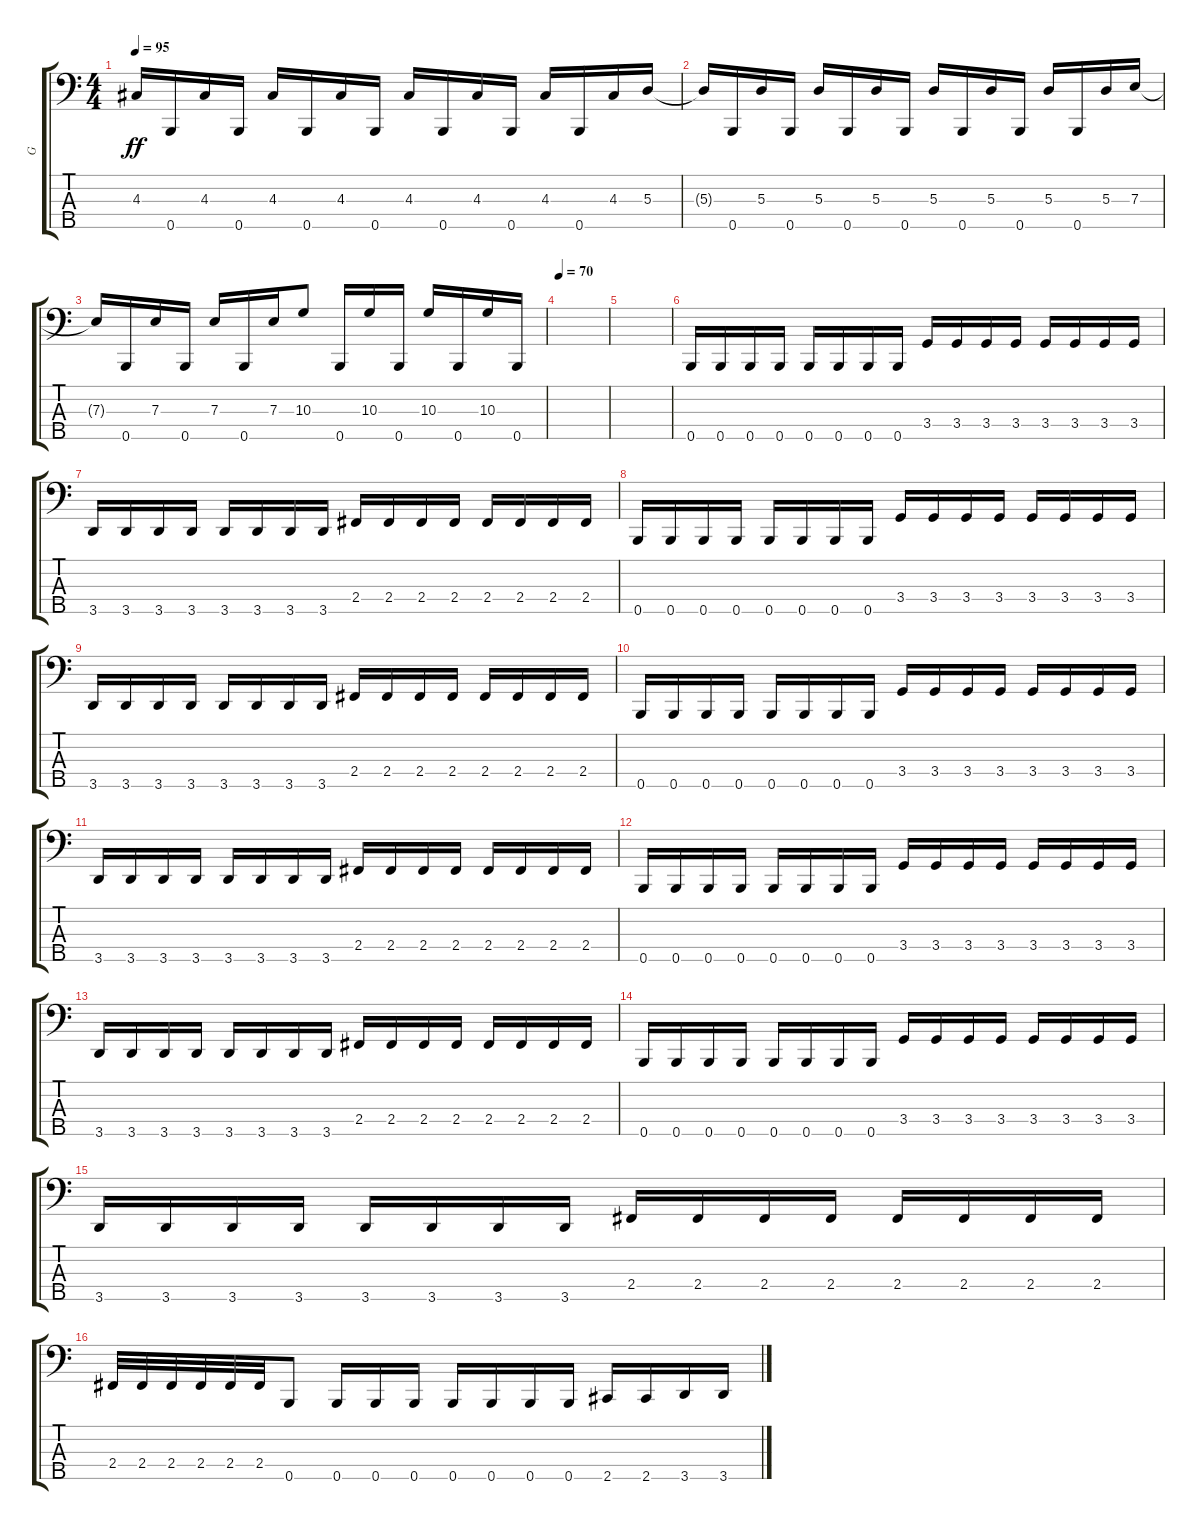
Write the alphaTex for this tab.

\track ("G" "G") {instrument electricbassfinger}
\staff {score tabs}
\tuning (G2 D2 A1 E1 B0) {hide}
\ts (4 4)
\tempo 95
\clef f4
\ks c
4.3{t}.16{dy ff} 0.5.16 4.3.16 0.5.16 4.3.16 0.5.16 4.3.16 0.5.16 4.3.16 0.5.16 4.3.16 0.5.16 4.3.16 0.5.16 4.3.16 5.3.16 |
5.3{t}.16 0.5.16 5.3.16 0.5.16 5.3.16 0.5.16 5.3.16 0.5.16 5.3.16 0.5.16 5.3.16 0.5.16 5.3.16 0.5.16 5.3.16 7.3.16 |
7.3{t}.16 0.5.16 7.3.16 0.5.16 7.3.16 0.5.16 7.3.16 10.3.8 0.5.16 10.3.16 0.5.16 10.3.16 0.5.16 10.3.16 0.5.16 |
\section ("" " ")
\tempo 70
|
|
0.5.16{volume 16} 0.5.16 0.5.16 0.5.16 0.5.16 0.5.16 0.5.16 0.5.16 3.4.16 3.4.16 3.4.16 3.4.16 3.4.16 3.4.16 3.4.16 3.4.16 |
3.5.16 3.5.16 3.5.16 3.5.16 3.5.16 3.5.16 3.5.16 3.5.16 2.4.16 2.4.16 2.4.16 2.4.16 2.4.16 2.4.16 2.4.16 2.4.16 |
0.5.16 0.5.16 0.5.16 0.5.16 0.5.16 0.5.16 0.5.16 0.5.16 3.4.16 3.4.16 3.4.16 3.4.16 3.4.16 3.4.16 3.4.16 3.4.16 |
3.5.16 3.5.16 3.5.16 3.5.16 3.5.16 3.5.16 3.5.16 3.5.16 2.4.16 2.4.16 2.4.16 2.4.16 2.4.16 2.4.16 2.4.16 2.4.16 |
0.5.16 0.5.16 0.5.16 0.5.16 0.5.16 0.5.16 0.5.16 0.5.16 3.4.16 3.4.16 3.4.16 3.4.16 3.4.16 3.4.16 3.4.16 3.4.16 |
3.5.16 3.5.16 3.5.16 3.5.16 3.5.16 3.5.16 3.5.16 3.5.16 2.4.16 2.4.16 2.4.16 2.4.16 2.4.16 2.4.16 2.4.16 2.4.16 |
0.5.16 0.5.16 0.5.16 0.5.16 0.5.16 0.5.16 0.5.16 0.5.16 3.4.16 3.4.16 3.4.16 3.4.16 3.4.16 3.4.16 3.4.16 3.4.16 |
3.5.16 3.5.16 3.5.16 3.5.16 3.5.16 3.5.16 3.5.16 3.5.16 2.4.16 2.4.16 2.4.16 2.4.16 2.4.16 2.4.16 2.4.16 2.4.16 |
0.5.16 0.5.16 0.5.16 0.5.16 0.5.16 0.5.16 0.5.16 0.5.16 3.4.16 3.4.16 3.4.16 3.4.16 3.4.16 3.4.16 3.4.16 3.4.16 |
3.5.16 3.5.16 3.5.16 3.5.16 3.5.16 3.5.16 3.5.16 3.5.16 2.4.16 2.4.16 2.4.16 2.4.16 2.4.16 2.4.16 2.4.16 2.4.16 |
\section ("" " ")
2.4.32 2.4.32 2.4.32 2.4.32 2.4.32 2.4.32 0.5.8 0.5.16 0.5.16 0.5.16 0.5.16 0.5.16 0.5.16 0.5.16 2.5.16 2.5.16 3.5.16 3.5.16
